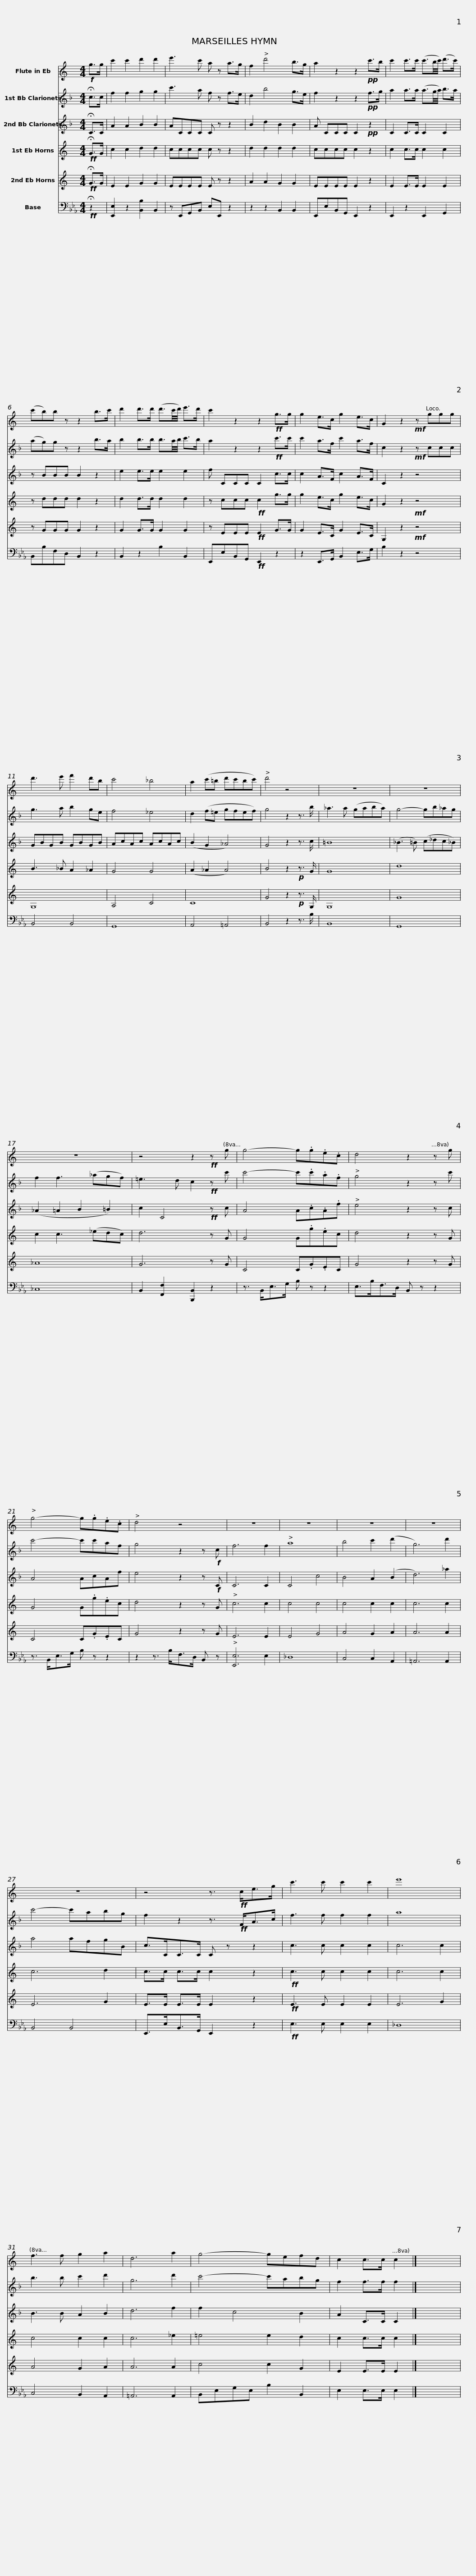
X:1
%%score 1 2 3 4 5 6
L:1/8
M:4/4
I:linebreak $
K:C
V:1 treble
V:2 treble
V:3 treble
V:4 treble
V:5 treble
V:6 bass
V:1
!f! g>g | c'2 c'2 d'2 d'2 | e'3 c' a z a>g | f2 d'4 b>g | a2 z2 z2!pp! c'>b |$ %5
 c'2 c'>c' (c'3/2b/4c'/4) (d'>c') | (c'b)b z z2 b>c' | d'2 d'>d' (d'3/2c'/4d'/4) e'>d' | c'2 z2 z2!ff! g>g |$ g2 e>c g2 e>c | %10
 G2 z2!mf! z ggg | d'3 e' f'2 d'b | c'4 _b4 |$ a2 (c'=b d'c'bc') | d'4 z4 | %15
 z8 | z8 |$ z8 | z4 z2!ff! z g | g4- g.g.e.c | %20
 d4 z2 z g |$ g4- g.g.e.c | d4 z4 | z8 | z8 | %25
 z8 | z8 | z8 |$ z4 z3/2!ff! c<eg/ | c'3 c' c'2 c'2 | %30
 e'8 | f3 f g2 a2 | d6 a2 | g4- gefd |$ c2 c>c c2 |] %35
 x8 | %36
V:2
[K:F] !fermata!c>c | f2 f2 g2 g2 | c'3 a f z f>e | d2 b4 g>e | f2 z2 z2!pp! f>g |$ %5
 a2 a>a (a3/2g/4a/4) b>a | (ag)g z z2 b>a | b2 b>b b3/2a/4b/4 c'>b | a2 z2 z2!ff! c'>c' |$ c'2 a>f c'2 a>f | %10
 c2 z2!mf! z ccc | g3 a b2 ge | f4 _e4 |$ d2 (f=e gfef) | g4 z2 z3/2 b/ | %15
 _a3 a (gaba) | g4- gb_ag |$ f2 f3 (_agf) | =e3 d c2!ff! z c' | c'4- c'.c'.a.f | %20
 g4 z2 z c' |$ c'4- c'c'af | g4 z2 z!f! c | f6 f2 | a8 | %25
 b4 c'2 (d'2 | g6) d'2 | c'4- c'abg |$ f2 z2 z3/2!ff! F<Ac/ | f3 f f2 f2 | %30
 a8 | b3 b c'2 d'2 | g6 d'2 | c'4- c'abg |$ f2 f>f f2 |] %35
 x8 | %36
V:3
[K:F] !fermata!C>C | A2 A2 B2 B2 | ACCC C z z2 | B2 d2 B2 B2 | A CCC C2!pp! z2 |$ %5
 C2 C>C C2 C2 | z BBB B2 z2 | e2 e>e e2 e2 | f CCC C2 c>c |$ c2 A>F c2 A>F | %10
 C2 z2 z4 | GBGB GBGB | AcAc AcAc |$ (B2 G2 _A4) | G4 z2 z3/2 c/ | %15
 =B8 | (_B3 =B) (c_dc_B) |$ (_A2 =A2 B2 =B2) | c2 C4!ff! z c | A4 A.c.A.f | %20
 e4 z2 z c |$ A4 AcAf | e4 z2 z!f! C | C6 C2 | C4 c4 | %25
 B4 A2 (B2 | d6) _a2 | a4 afgB |$ c>CC>C C z z2 | c3 c c2 c2 | %30
 c6 c2 | B3 B A2 B2 | d6 f2 | f2 c4 B2 |$ A2 C>C C2 |] %35
 x8 | %36
V:4
!ff! !fermata!G>G | c2 c2 d2 d2 | cccc c z z2 | d2 d2 d2 d2 | cccc c2 z2 |$ %5
 c2 c>c c2 c2 | z ddd d2 z2 | d2 d>d d2 d2 | z ccc!ff! c2 g>g |$ g2 e>c g2 e>c | %10
 G2 z2!mf! z4 | B3 _B A2 _A2 | G4 G4 |$ (A2 _A2 A4) | B4 z2!p! z3/2 G/ | %15
 G8 | d8 |$ c2 c3 (_edc) | d6 z G | G4 G.g.ec | %20
 d4 z2 z G |$ G4 G.g.ec | d4 z2 z G | c6 c2 | c4 c4 | %25
 c4 c2 c2 | c6 c2 | c6 d2 |$ c>c c>c c2 z2 |!ff! c3 c c2 c2 | %30
 c6 c2 | c4 c2 c2 | c6 _e2 | =e4 e2 d2 |$ c2 c>c c2 |] %35
 x8 | %36
V:5
!ff! !fermata!G>G | E2 E2 G2 G2 | EEEE E z z2 | A2 A2 G2 G2 | EEEE E2 z2 |$ %5
 E2 E>E E2 E2 | z GGG G2 z2 | G2 G>G G2 G2 | z EEE!ff! E2 G>G |$ G2 E>C G2 E>C | %10
 G,2 z2!mf! z4 | G,8 | A,4 C4 |$ C8 | G4 z2!p! z3/2 G,/ | %15
 G,8 | G8 |$ _A8 | G6 z G | C4 C.G.EC | %20
 G4 z2 z G |$ C4 C.G.EC | G4 z2 z G | E6 E2 | E4 G4 | %25
 A4 G2 A2 | A6 A2 | E6 G2 |$ E>E E>E E2 z2 |!ff! E3 E E2 E2 | %30
 E6 G2 | A4 G2 A2 | A6 A2 | c4 c2 G2 |$ E2 E>E E2 |] %35
 x8 | %36
V:6
[K:Eb]!ff! !fermata!z2 | [E,,E,]2 z2 [B,,B,]2 B,,2 | z E,,G,,B,, E,E,, z2 | z2 z2 B,,2 B,,2 | E,,E,B,,G,, E,,2 z2 |$ %5
 E,,2 z2 E,,2 G,,2 | B,,B,F,D, B,,2 z2 | B,,2 z2 B,2 B,,2 | E,,E,B,,G,,!ff! E,,2 z2 |$ z2 E,,>G,, B,,2 E,>G, | %10
 B,2 z2 z4 | B,,4 B,,4 | G,,8 |$ A,,4 =A,,4 | B,,4 z2 z3/2 B,/ | %15
 B,,8 | G,,8 |$ _C,8 | B,,2 [F,,F,]2 [B,,,B,,]2 z2 | z3/2 B,,<E,G,/ B, z z2 | %20
 E,>B,F,>D, B,, z z2 |$ z3/2 B,,<E,G,/ B, z z2 | z2 z3/2 B,<F,D,/ B,, z | [E,,E,]6 E,2 | _D,8 | %25
 C,4 C,2 A,,2 | =A,,6 A,,2 | B,,4 B,,4 |$ E,,>E,B,,>G,, E,,2 z2 |!ff! E,3 E, E,2 E,2 | %30
 _D,8 | C,4 B,,2 A,,2 | =A,,6 A,,2 | B,,E,G,E, B,2 B,,2 |$ E,2 E,>E, E,2 |] %35
 x8 | %36
